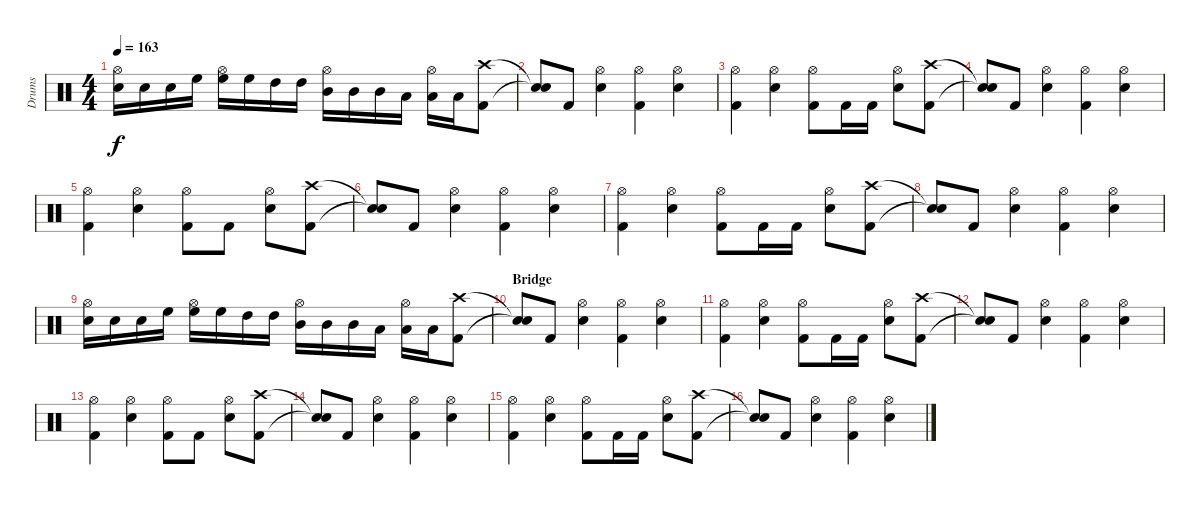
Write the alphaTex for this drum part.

\track ("Drums" "Drums") {instrument percussion}
\staff {score}
\articulation defaults
\ts (4 4)
\tempo 163
\clef neutral
\ks c
("Snare (hit) 2" "Hi-Hat (open)").16{dy f} "Snare (hit) 2".16 "Snare (hit) 2".16 "High Floor Tom (hit)".16 ("Hi-Hat (open)" "High Floor Tom (hit)").16 "High Floor Tom (hit)".16 "High Tom (hit)".16 "High Tom (hit)".16 ("Hi-Hat (open)" "Mid Tom (hit)").16 "Mid Tom (hit)".16 "Mid Tom (hit)".16 "Low Tom (hit)".16 ("Low Tom (hit)" "Hi-Hat (open)").16 "Low Tom (hit)".16 ("Kick (hit) 2" "Crash high (hit)").8 |
("Snare (hit)"{t} "Snare (hit)"{t}).8 "Kick (hit) 2".8 ("Snare (hit) 2" "Hi-Hat (open)").4 ("Kick (hit) 2" "Hi-Hat (open)").4 ("Snare (hit) 2" "Hi-Hat (open)").4 |
("Kick (hit) 2" "Hi-Hat (open)").4 ("Snare (hit) 2" "Hi-Hat (open)").4 ("Kick (hit) 2" "Hi-Hat (open)").8 "Kick (hit) 2".16 "Kick (hit) 2".16 ("Snare (hit) 2" "Hi-Hat (open)").8 ("Kick (hit) 2" "Crash high (hit)").8 |
("Snare (hit)"{t} "Snare (hit)"{t}).8 "Kick (hit) 2".8 ("Snare (hit) 2" "Hi-Hat (open)").4 ("Kick (hit) 2" "Hi-Hat (open)").4 ("Snare (hit) 2" "Hi-Hat (open)").4 |
("Kick (hit) 2" "Hi-Hat (open)").4 ("Snare (hit) 2" "Hi-Hat (open)").4 ("Kick (hit) 2" "Hi-Hat (open)").8 "Kick (hit) 2".8 ("Snare (hit) 2" "Hi-Hat (open)").8 ("Kick (hit) 2" "Crash high (hit)").8 |
("Snare (hit)"{t} "Snare (hit)"{t}).8 "Kick (hit) 2".8 ("Snare (hit) 2" "Hi-Hat (open)").4 ("Kick (hit) 2" "Hi-Hat (open)").4 ("Snare (hit) 2" "Hi-Hat (open)").4 |
("Kick (hit) 2" "Hi-Hat (open)").4 ("Snare (hit) 2" "Hi-Hat (open)").4 ("Kick (hit) 2" "Hi-Hat (open)").8 "Kick (hit) 2".16 "Kick (hit) 2".16 ("Snare (hit) 2" "Hi-Hat (open)").8 ("Kick (hit) 2" "Crash high (hit)").8 |
("Snare (hit)"{t} "Snare (hit)"{t}).8 "Kick (hit) 2".8 ("Snare (hit) 2" "Hi-Hat (open)").4 ("Kick (hit) 2" "Hi-Hat (open)").4 ("Snare (hit) 2" "Hi-Hat (open)").4 |
("Snare (hit) 2" "Hi-Hat (open)").16 "Snare (hit) 2".16 "Snare (hit) 2".16 "High Floor Tom (hit)".16 ("Hi-Hat (open)" "High Floor Tom (hit)").16 "High Floor Tom (hit)".16 "High Tom (hit)".16 "High Tom (hit)".16 ("Hi-Hat (open)" "Mid Tom (hit)").16 "Mid Tom (hit)".16 "Mid Tom (hit)".16 "Low Tom (hit)".16 ("Low Tom (hit)" "Hi-Hat (open)").16 "Low Tom (hit)".16 ("Kick (hit) 2" "Crash high (hit)").8 |
\section ("" "Bridge")
("Snare (hit)"{t} "Snare (hit)"{t}).8 "Kick (hit) 2".8 ("Snare (hit) 2" "Hi-Hat (open)").4 ("Kick (hit) 2" "Hi-Hat (open)").4 ("Snare (hit) 2" "Hi-Hat (open)").4 |
("Kick (hit) 2" "Hi-Hat (open)").4 ("Snare (hit) 2" "Hi-Hat (open)").4 ("Kick (hit) 2" "Hi-Hat (open)").8 "Kick (hit) 2".16 "Kick (hit) 2".16 ("Snare (hit) 2" "Hi-Hat (open)").8 ("Kick (hit) 2" "Crash high (hit)").8 |
("Snare (hit)"{t} "Snare (hit)"{t}).8 "Kick (hit) 2".8 ("Snare (hit) 2" "Hi-Hat (open)").4 ("Kick (hit) 2" "Hi-Hat (open)").4 ("Snare (hit) 2" "Hi-Hat (open)").4 |
("Kick (hit) 2" "Hi-Hat (open)").4 ("Snare (hit) 2" "Hi-Hat (open)").4 ("Kick (hit) 2" "Hi-Hat (open)").8 "Kick (hit) 2".8 ("Snare (hit) 2" "Hi-Hat (open)").8 ("Kick (hit) 2" "Crash high (hit)").8 |
("Snare (hit)"{t} "Snare (hit)"{t}).8 "Kick (hit) 2".8 ("Snare (hit) 2" "Hi-Hat (open)").4 ("Kick (hit) 2" "Hi-Hat (open)").4 ("Snare (hit) 2" "Hi-Hat (open)").4 |
("Kick (hit) 2" "Hi-Hat (open)").4 ("Snare (hit) 2" "Hi-Hat (open)").4 ("Kick (hit) 2" "Hi-Hat (open)").8 "Kick (hit) 2".16 "Kick (hit) 2".16 ("Snare (hit) 2" "Hi-Hat (open)").8 ("Kick (hit) 2" "Crash high (hit)").8 |
("Snare (hit)"{t} "Snare (hit)"{t}).8 "Kick (hit) 2".8 ("Snare (hit) 2" "Hi-Hat (open)").4 ("Kick (hit) 2" "Hi-Hat (open)").4 ("Snare (hit) 2" "Hi-Hat (open)").4
